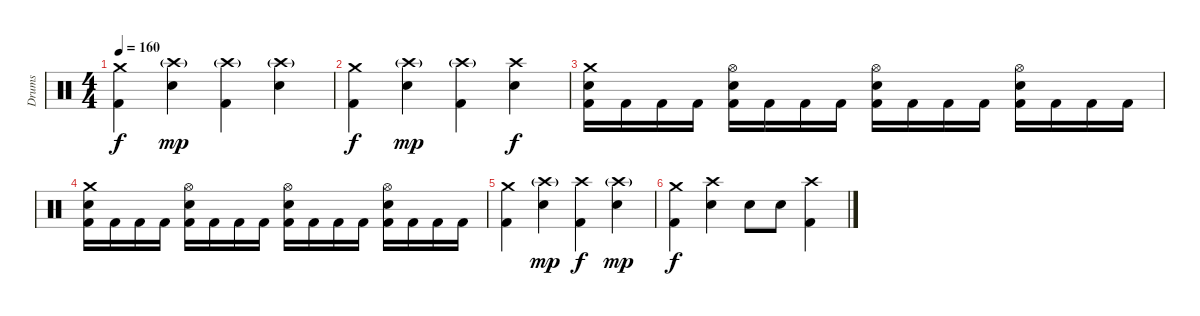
\track ("Drums" "Drums") {instrument percussion}
\staff {score}
\articulation defaults
\ts (4 4)
\tempo 160
\clef neutral
\ks c
("Crash medium (hit)" "Kick (hit) 2").4{dy f} ("Crash high (hit)"{g} "Electric Snare (hit)").4{dy mp} ("Crash high (hit)"{g} "Kick (hit) 2").4 ("Crash high (hit)"{g} "Electric Snare (hit)").4 |
("Crash medium (hit)" "Kick (hit) 2").4{dy f} ("Crash high (hit)"{g} "Electric Snare (hit)").4{dy mp} ("Crash high (hit)"{g} "Kick (hit) 2").4 ("Crash high (hit)" "Electric Snare (hit)").4{dy f} |
("Crash medium (hit)" "Electric Snare (hit)" "Kick (hit) 2").16 "Kick (hit) 2".16 "Kick (hit) 2".16 "Kick (hit) 2".16 ("Hi-Hat (open)" "Electric Snare (hit)" "Kick (hit) 2").16 "Kick (hit) 2".16 "Kick (hit) 2".16 "Kick (hit) 2".16 ("Hi-Hat (open)" "Electric Snare (hit)" "Kick (hit) 2").16 "Kick (hit) 2".16 "Kick (hit) 2".16 "Kick (hit) 2".16 ("Hi-Hat (open)" "Electric Snare (hit)" "Kick (hit) 2").16 "Kick (hit) 2".16 "Kick (hit) 2".16 "Kick (hit) 2".16 |
("Crash medium (hit)" "Electric Snare (hit)" "Kick (hit) 2").16 "Kick (hit) 2".16 "Kick (hit) 2".16 "Kick (hit) 2".16 ("Hi-Hat (open)" "Electric Snare (hit)" "Kick (hit) 2").16 "Kick (hit) 2".16 "Kick (hit) 2".16 "Kick (hit) 2".16 ("Hi-Hat (open)" "Electric Snare (hit)" "Kick (hit) 2").16 "Kick (hit) 2".16 "Kick (hit) 2".16 "Kick (hit) 2".16 ("Hi-Hat (open)" "Electric Snare (hit)" "Kick (hit) 2").16 "Kick (hit) 2".16 "Kick (hit) 2".16 "Kick (hit) 2".16 |
("Crash medium (hit)" "Kick (hit) 2").4 ("Crash high (hit)"{g} "Electric Snare (hit)").4{dy mp} ("Crash high (hit)" "Kick (hit) 2").4{dy f} ("Crash high (hit)"{g} "Electric Snare (hit)").4{dy mp} |
("Crash medium (hit)" "Kick (hit) 2").4{dy f} ("Crash high (hit)" "Electric Snare (hit)").4 "Electric Snare (hit)".8 "Electric Snare (hit)".8 ("Crash high (hit)" "Kick (hit) 2").4
